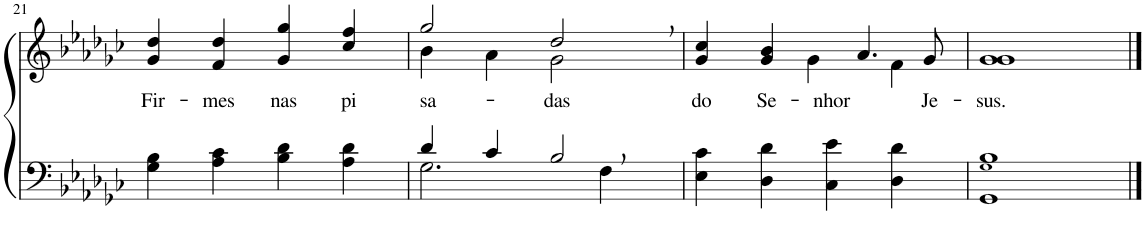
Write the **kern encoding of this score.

**kern	**kern	**text
*part2	*part1	*part1
*staff2	*staff1	*staff1
*I"Parte III e IV	*I"Parte I e II	*
!!LO:PB:g=z
*clefF4	*clefG2	*
*Trd2c3	*Trd2c3	*
*k[b-e-a-d-g-c-]	*k[b-e-a-d-g-c-]	*
*M4/4	*M4/4	*
=21	=21	=21
!	!	!LO:LY:b
4G-\ 4B-\	4g-/ 4dd-/	Fir-
!	!	!LO:LY:b
4A-\ 4c-\	4f/ 4dd-/	-mes
!	!	!LO:LY:b
4B-\ 4d-\	4g-/ 4gg-/	nas
!	!	!LO:LY:b
4A-\ 4d-\	4cc-/ 4ff/	pi-
=22	=22	=22
*^	*^	*
!	!	!	!	!LO:LY:b
4d-/	2.G-\	2gg-/	4b-\	-sa-
4c-/	.	.	4a-\	.
!	!	!	!	!LO:LY:b
2B-,/	.	2dd-,/	2g-\	-das
.	4F\	.	.	.
=23	=23	=23	=23	=23
!	!	!	!	!LO:LY:b
*v	*v	*	*	*
4E-\ 4c-\	4g-/ 4cc-/	2ryy	do
!	!	!	!LO:LY:b
4D-\ 4d-\	4g-/ 4b-/	.	Se-
!	!	!	!LO:LY:b
4C-\ 4e-\	4.a-/	4g-\	-nhor
4D-\ 4d-\	.	4f\	.
!	!	!	!LO:LY:b
.	8g-/	.	Je-
*	*v	*v	*
=24	=24	=24
!	!	!LO:LY:b
1GG- 1G-! 1B-	1g- 1g-	-sus.
==	==	==
*-	*-	*-
